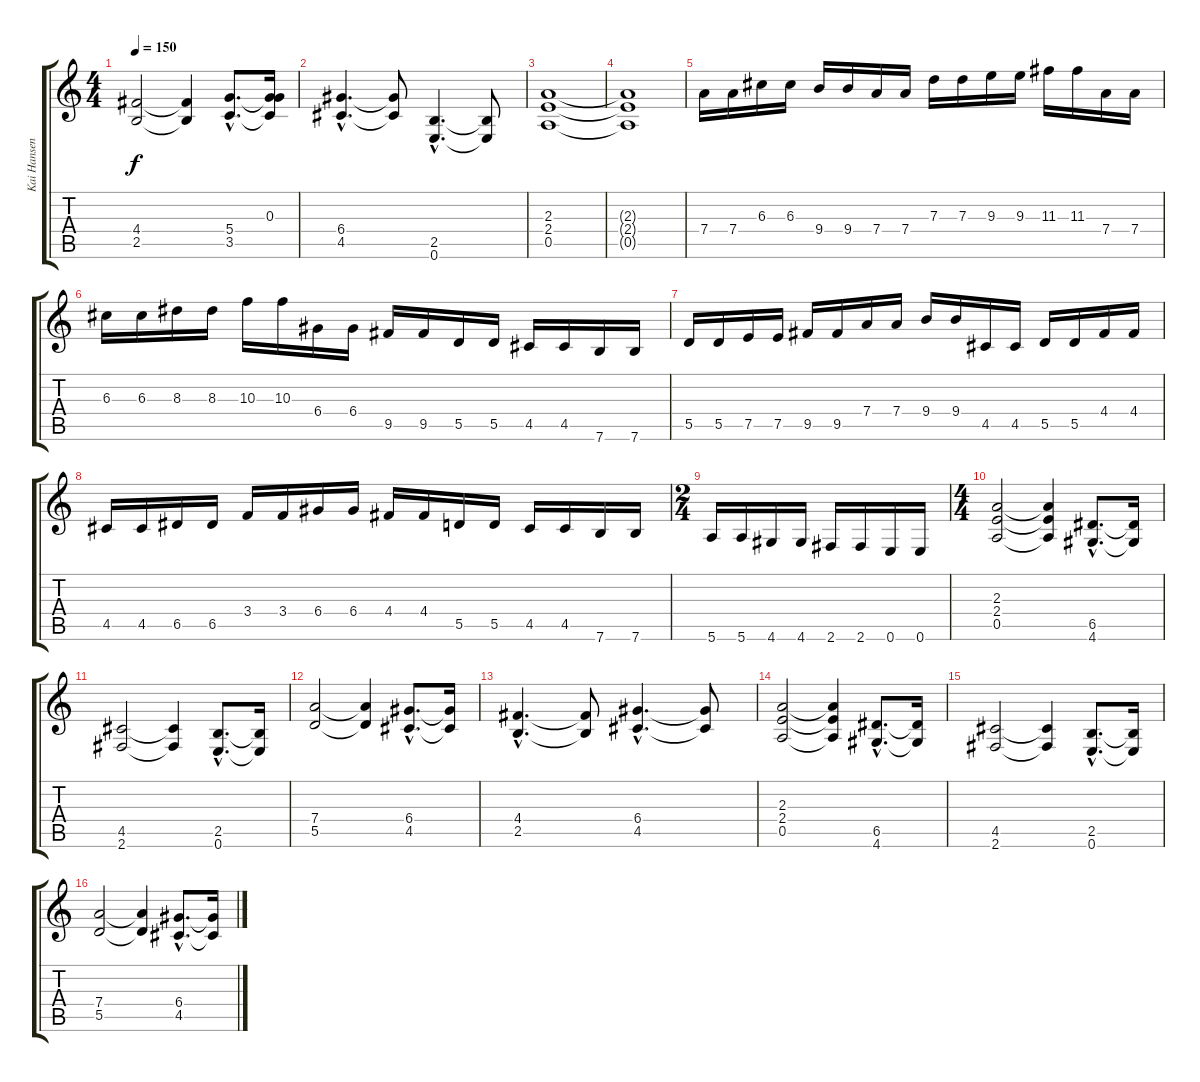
\track ("Kai Hansen" "Kai Hansen") {instrument distortionguitar}
\staff {score tabs}
\tuning (E4 B3 G3 D3 A2 E2) {hide}
\ts (4 4)
\tempo 150
\clef g2
\ks c
(4.4 2.5).2{dy f} (4.4{t} 2.5{t}).4 (5.4{hac} 3.5{hac}).8{d} (0.3 5.4{t} 3.5{t}).16 |
(6.4{hac} 4.5{hac}).4{d} (6.4{t} 4.5{t}).8 (2.5{hac} 0.6{hac}).4{d} (2.5{t} 0.6{t}).8 |
(2.3 2.4 0.5).1 |
(2.3{t} 2.4{t} 0.5{t}).1 |
7.4.16{instrument electricguitarmuted} 7.4.16 6.3.16 6.3.16 9.4.16 9.4.16 7.4.16 7.4.16 7.3.16 7.3.16 9.3.16 9.3.16 11.3.16 11.3.16 7.4.16 7.4.16 |
6.3.16 6.3.16 8.3.16 8.3.16 10.3.16 10.3.16 6.4.16 6.4.16 9.5.16 9.5.16 5.5.16 5.5.16 4.5.16 4.5.16 7.6.16 7.6.16 |
5.5.16 5.5.16 7.5.16 7.5.16 9.5.16 9.5.16 7.4.16 7.4.16 9.4.16 9.4.16 4.5.16 4.5.16 5.5.16 5.5.16 4.4.16 4.4.16 |
4.5.16 4.5.16 6.5.16 6.5.16 3.4.16 3.4.16 6.4.16 6.4.16 4.4.16 4.4.16 5.5.16 5.5.16 4.5.16 4.5.16 7.6.16 7.6.16 |
\ts (2 4)
5.6.16 5.6.16 4.6.16 4.6.16 2.6.16 2.6.16 0.6.16 0.6.16 |
\ts (4 4)
(2.3 2.4 0.5).2{instrument distortionguitar} (2.3{t} 2.4{t} 0.5{t}).4 (6.5{hac} 4.6{hac}).8{d} (6.5{t} 4.6{t}).16 |
(4.5 2.6).2 (4.5{t} 2.6{t}).4 (2.5{hac} 0.6{hac}).8{d} (2.5{t} 0.6{t}).16 |
(7.4 5.5).2 (7.4{t} 5.5{t}).4 (6.4{hac} 4.5{hac}).8{d} (6.4{t} 4.5{t}).16 |
(4.4{hac} 2.5{hac}).4{d} (4.4{t} 2.5{t}).8 (6.4{hac} 4.5{hac}).4{d} (6.4{t} 4.5{t}).8 |
(2.3 2.4 0.5).2{instrument distortionguitar} (2.3{t} 2.4{t} 0.5{t}).4 (6.5{hac} 4.6{hac}).8{d} (6.5{t} 4.6{t}).16 |
(4.5 2.6).2 (4.5{t} 2.6{t}).4 (2.5{hac} 0.6{hac}).8{d} (2.5{t} 0.6{t}).16 |
(7.4 5.5).2 (7.4{t} 5.5{t}).4 (6.4{hac} 4.5{hac}).8{d} (6.4{t} 4.5{t}).16
